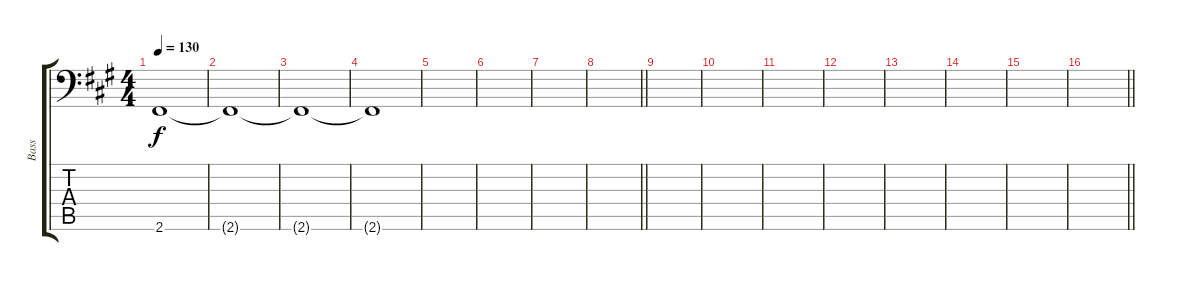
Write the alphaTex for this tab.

\track ("Bass" "Bass") {instrument electricbasspick}
\staff {score tabs}
\tuning (E3 B2 G2 D2 A1 E1) {hide}
\ts (4 4)
\tempo 130
\clef f4
\ks a
2.6.1{dy f volume 0} |
2.6{t}.1 |
2.6{t}.1 |
2.6{t}.1 |
|
|
|
\barLineRight lightlight
|
|
|
|
|
|
|
|
\barLineRight lightlight
